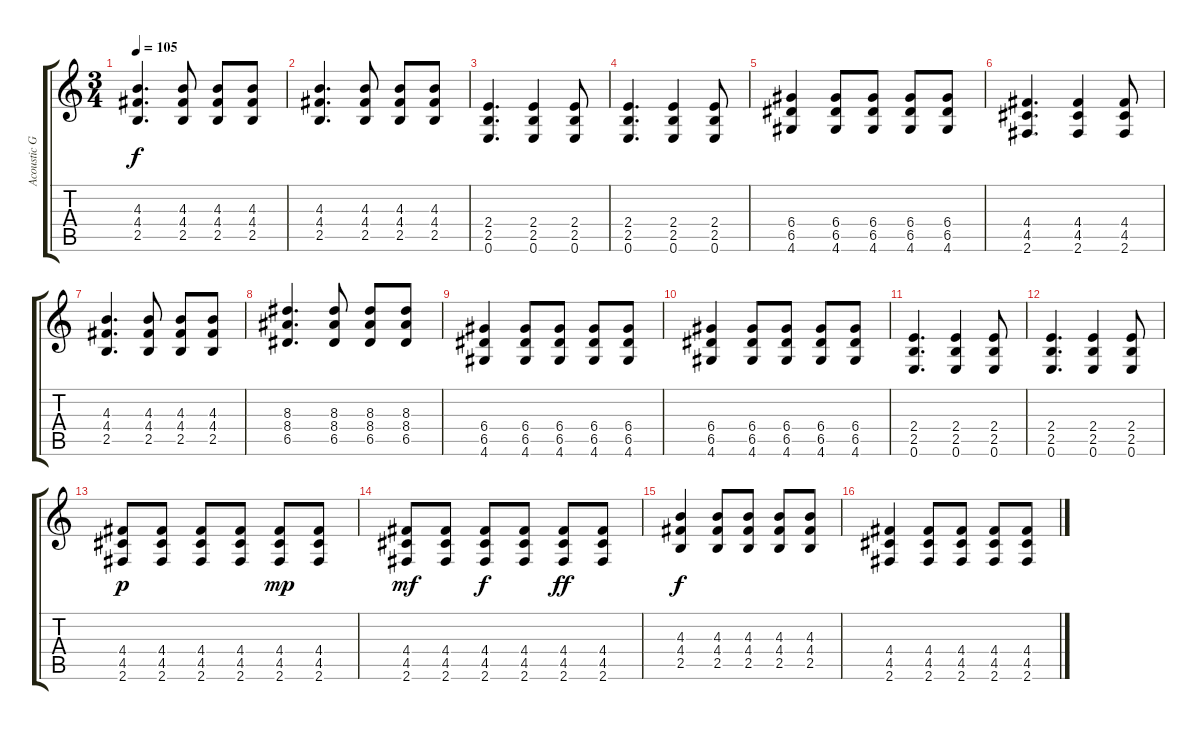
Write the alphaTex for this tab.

\track ("Acoustic Guitar" "Acoustic G") {instrument acousticguitarsteel}
\staff {score tabs}
\tuning (E4 B3 G3 D3 A2 E2) {hide}
\ts (3 4)
\tempo 105
\clef g2
\ks c
(4.3 4.4 2.5).4{d dy f} (4.3 4.4 2.5).8 (4.3 4.4 2.5).8 (4.3 4.4 2.5).8 |
(4.3 4.4 2.5).4{d} (4.3 4.4 2.5).8 (4.3 4.4 2.5).8 (4.3 4.4 2.5).8 |
(2.4 2.5 0.6).4{d} (2.4 2.5 0.6).4 (2.4 2.5 0.6).8 |
(2.4 2.5 0.6).4{d} (2.4 2.5 0.6).4 (2.4 2.5 0.6).8 |
(6.4 6.5 4.6).4 (6.4 6.5 4.6).8 (6.4 6.5 4.6).8 (6.4 6.5 4.6).8 (6.4 6.5 4.6).8 |
(4.4 4.5 2.6).4{d} (4.4 4.5 2.6).4 (4.4 4.5 2.6).8 |
(4.3 4.4 2.5).4{d} (4.3 4.4 2.5).8 (4.3 4.4 2.5).8 (4.3 4.4 2.5).8 |
(8.3 8.4 6.5).4{d} (8.3 8.4 6.5).8 (8.3 8.4 6.5).8 (8.3 8.4 6.5).8 |
(6.4 6.5 4.6).4 (6.4 6.5 4.6).8 (6.4 6.5 4.6).8 (6.4 6.5 4.6).8 (6.4 6.5 4.6).8 |
(6.4 6.5 4.6).4 (6.4 6.5 4.6).8 (6.4 6.5 4.6).8 (6.4 6.5 4.6).8 (6.4 6.5 4.6).8 |
(2.4 2.5 0.6).4{d} (2.4 2.5 0.6).4 (2.4 2.5 0.6).8 |
(2.4 2.5 0.6).4{d} (2.4 2.5 0.6).4 (2.4 2.5 0.6).8 |
(4.4 4.5 2.6).8{dy p} (4.4 4.5 2.6).8 (4.4 4.5 2.6).8 (4.4 4.5 2.6).8 (4.4 4.5 2.6).8{dy mp} (4.4 4.5 2.6).8 |
(4.4 4.5 2.6).8{dy mf} (4.4 4.5 2.6).8 (4.4 4.5 2.6).8{dy f} (4.4 4.5 2.6).8 (4.4 4.5 2.6).8{dy ff} (4.4 4.5 2.6).8 |
(4.3 4.4 2.5).4{dy f volume 12} (4.3 4.4 2.5).8 (4.3 4.4 2.5).8 (4.3 4.4 2.5).8 (4.3 4.4 2.5).8 |
(4.4 4.5 2.6).4 (4.4 4.5 2.6).8 (4.4 4.5 2.6).8 (4.4 4.5 2.6).8 (4.4 4.5{ss} 2.6{ss}).8
